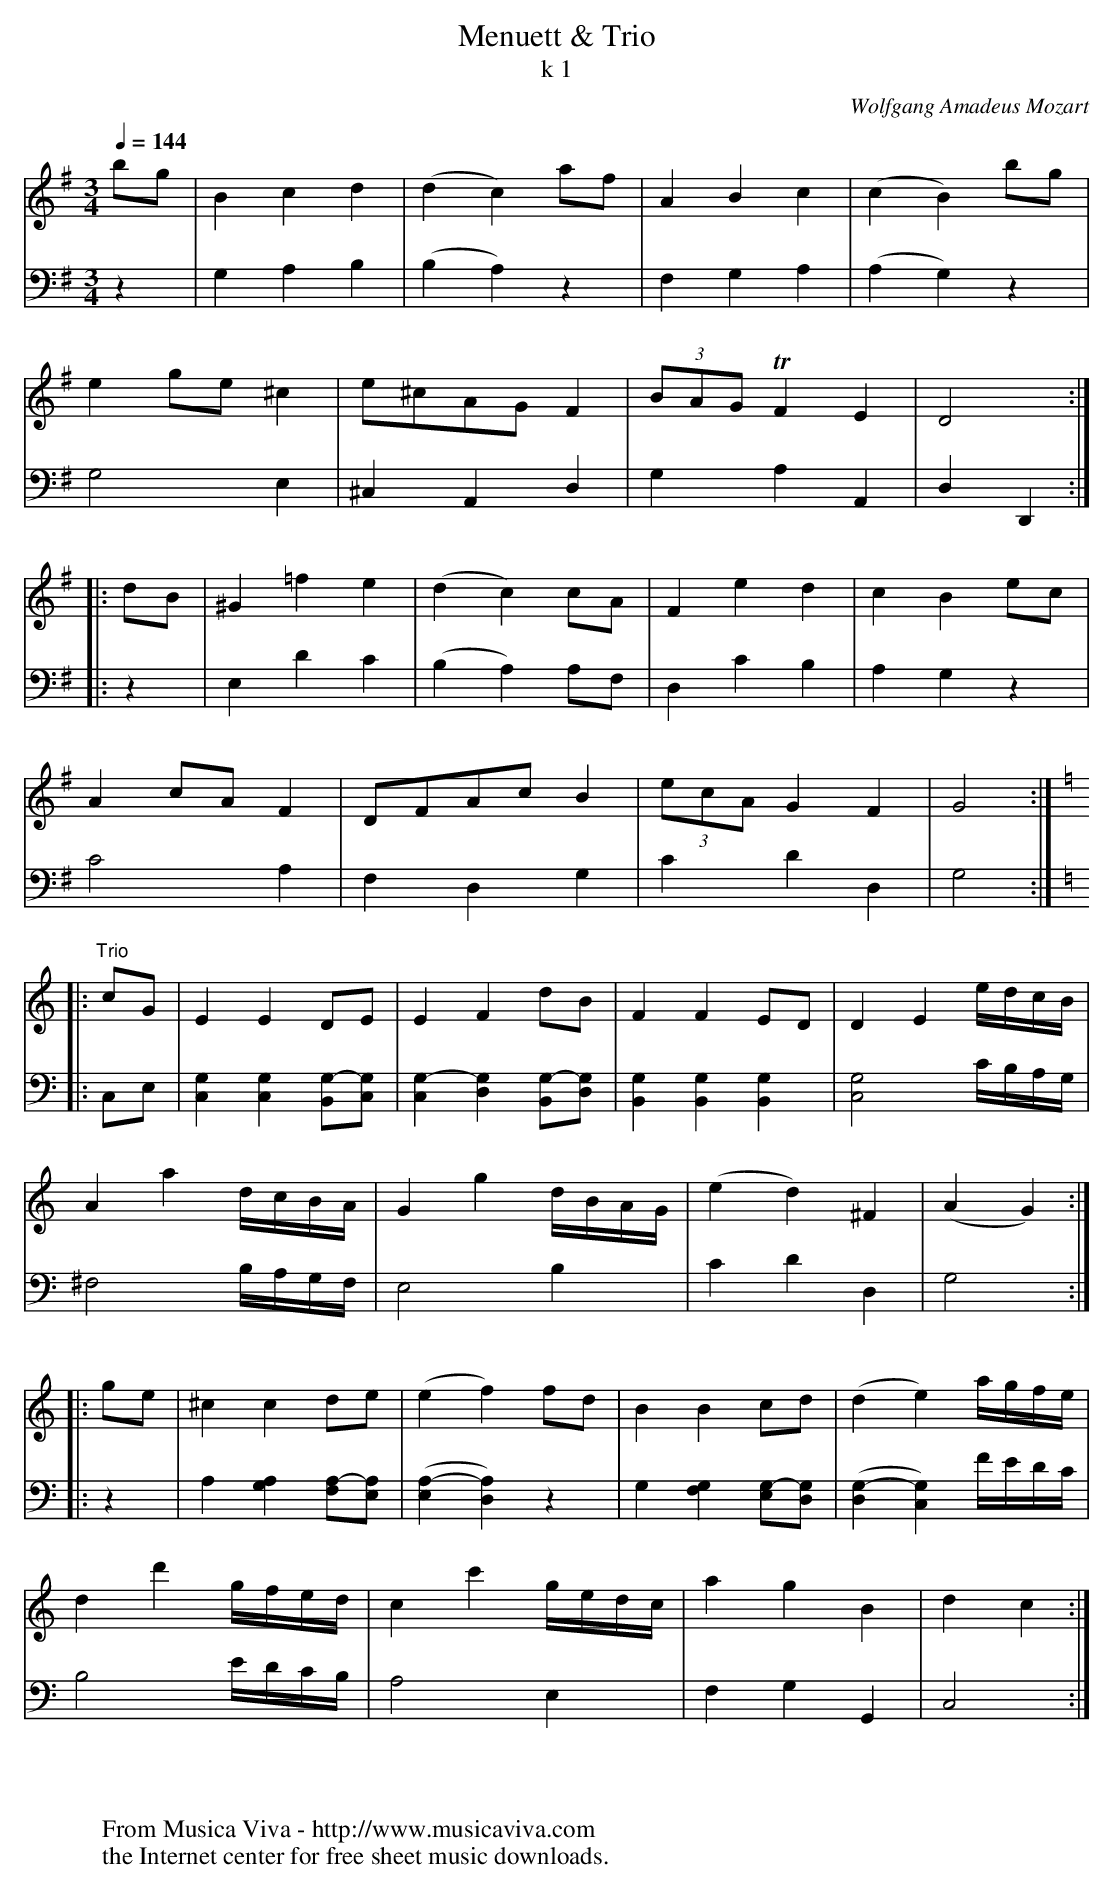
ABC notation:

X:1
T:Menuett & Trio
T:k 1
C:Wolfgang Amadeus Mozart
V:1 Program 1 0 %Piano
V:2 Program 1 0 bass %Piano
M:3/4
L:1/4
Q:144
K:G
V:1
b/g/|Bcd|(dc)a/f/|ABc|(cB)b/g/|
V:2
K:G
z|G,A,B,|(B,A,)z|F,G,A,|(A,G,)z|
V:1
eg/e/^c|e/^c/A/G/F|(3B/A/G/ TFE|D2:|
V:2
G,2E,|^C,A,,D,|G,A,A,,|D,D,,:|
V:1
|:d/B/|^G=fe|(dc)c/A/|Fed|cBe/c/|
V:2
|:z|E,DC|(B,A,)A,/F,/|D,CB,|A,G,z|
V:1
Ac/A/F|D/F/A/c/B|(3e/c/A/GF|G2:|
V:2
C2A,|F,D,G,|CDD,|G,2:|
V:1
K:C
|:"^Trio"c/G/|EED/E/|EFd/B/|FFE/D/|DEe/4d/4c/4B/4|
V:2
K:C
|:C,/E,/|[C,G,][C,G,][B,,/G,/-][G,/C,/]|\
[C,G,-][G,D,][B,,/G,/-][G,/D,/]|[B,,G,][B,,G,][B,,G,]|[C,2G,2]C/4B,/4A,/4G,/4|
V:1
Aad/4c/4B/4A/4|Ggd/4B/4A/4G/4|(ed)^F|(AG):|
V:2
^F,2B,/4A,/4G,/4F,/4|E,2B,|CDD,|G,2:|
V:1
|:g/e/|^ccd/e/|(ef)f/d/|BBc/d/|(de) a/4g/4f/4e/4|
V:2
|:z|A,[G,A,][F,/A,/-][A,/E,/]|([E,A,-][A,D,]) z|G,[F,G,][E,/G,/-][G,/D,/]|([D,G,-][G,C,])F/4E/4D/4C/4|
V:1
dd'g/4f/4e/4d/4|cc'g/4e/4d/4c/4|agB|dc:|
V:2
B,2E/4D/4C/4B,/4|A,2E,|F,G,G,,|C,2:|
W:
W:
W:  From Musica Viva - http://www.musicaviva.com
W:  the Internet center for free sheet music downloads.
